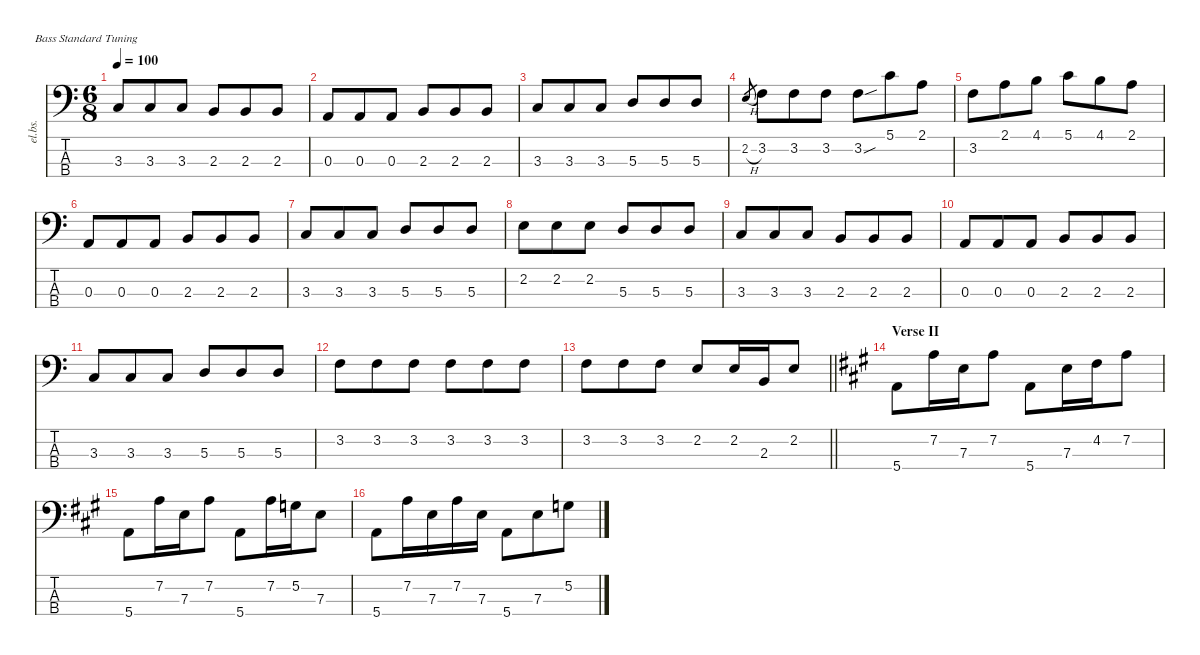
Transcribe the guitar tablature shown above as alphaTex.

\defaultSystemsLayout 4
\hideDynamics
\bracketExtendMode nobrackets
\track ("Bass - Flea" "el.bs.") {instrument electricbassfinger}
\staff {score tabs}
\tuning (G2 D2 A1 E1)
\ts (6 8)
\tempo 100
\clef f4
\ks c
3.3.8{dy f beam Up} 3.3.8{beam Up} 3.3.8{beam Up} 2.3.8{beam Up} 2.3.8{beam Up} 2.3.8{beam Up} |
0.3.8{beam Up} 0.3.8{beam Up} 0.3.8{beam Up} 2.3.8{beam Up} 2.3.8{beam Up} 2.3.8{beam Up} |
3.3.8{beam Up} 3.3.8{beam Up} 3.3.8{beam Up} 5.3.8{beam Up} 5.3.8{beam Up} 5.3.8{beam Up} |
2.2{h}.8{gr dy mf beam Up} 3.2.8{dy f beam Down} 3.2.8{beam Down} 3.2.8{beam Down} 3.2{sou}.8{beam Down} 5.1.8{beam Down} 2.1.8{beam Down} |
3.2.8{beam Down} 2.1.8{beam Down} 4.1.8{beam Down} 5.1.8{beam Down} 4.1.8{beam Down} 2.1.8{beam Down} |
0.3.8{beam Up} 0.3.8{beam Up} 0.3.8{beam Up} 2.3.8{beam Up} 2.3.8{beam Up} 2.3.8{beam Up} |
3.3.8{beam Up} 3.3.8{beam Up} 3.3.8{beam Up} 5.3.8{beam Up} 5.3.8{beam Up} 5.3.8{beam Up} |
2.2.8{beam Down} 2.2.8{beam Down} 2.2.8{beam Down} 5.3.8{beam Up} 5.3.8{beam Up} 5.3.8{beam Up} |
3.3.8{beam Up} 3.3.8{beam Up} 3.3.8{beam Up} 2.3.8{beam Up} 2.3.8{beam Up} 2.3.8{beam Up} |
0.3.8{beam Up} 0.3.8{beam Up} 0.3.8{beam Up} 2.3.8{beam Up} 2.3.8{beam Up} 2.3.8{beam Up} |
3.3.8{beam Up} 3.3.8{beam Up} 3.3.8{beam Up} 5.3.8{beam Up} 5.3.8{beam Up} 5.3.8{beam Up} |
3.2.8{beam Down} 3.2.8{beam Down} 3.2.8{beam Down} 3.2.8{beam Down} 3.2.8{beam Down} 3.2.8{beam Down} |
\barLineRight lightlight
3.2.8{beam Down} 3.2.8{beam Down} 3.2.8{beam Down} 2.2.8{beam Up} 2.2.16{beam Up} 2.3.16{beam Up} 2.2.8{beam Up} |
\section ("" "Verse II")
\ks a
5.4{acc forcenatural}.8{beam Down} 7.2{acc forcenatural}.16{beam Down} 7.3{acc forcenatural}.16{beam Down} 7.2{acc forcenatural}.8{beam Down} 5.4{acc forcenatural}.8{beam Down} 7.3{acc forcenatural}.16{beam Down} 4.2{acc #}.16{beam Down} 7.2{acc forcenatural}.8{beam Down} |
5.4{acc forcenatural}.8{beam Down} 7.2{acc forcenatural}.16{beam Down} 7.3{acc forcenatural}.16{beam Down} 7.2{acc forcenatural}.8{beam Down} 5.4{acc forcenatural}.8{beam Down} 7.2{acc forcenatural}.16{beam Down} 5.2{acc forcenatural}.16{beam Down} 7.3{acc forcenatural}.8{beam Down} |
5.4{acc forcenatural}.8{beam Down} 7.2{acc forcenatural}.16{beam Down} 7.3{acc forcenatural}.16{beam Down} 7.2{acc forcenatural}.16{beam Down} 7.3{acc forcenatural}.16{beam Down} 5.4{acc forcenatural}.8{beam Down} 7.3{acc forcenatural}.8{beam Down} 5.2{acc forcenatural}.8{beam Down}
